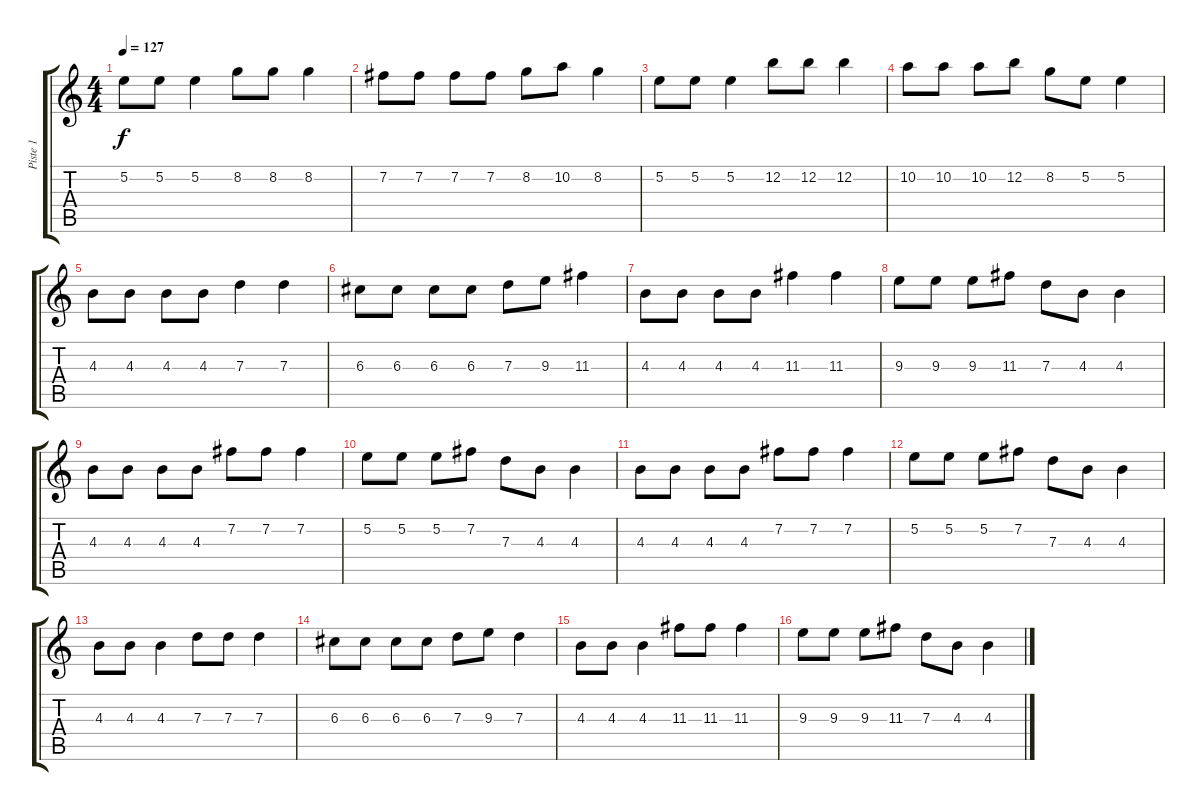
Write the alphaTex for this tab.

\track ("Piste 1" "Piste 1") {instrument acousticguitarnylon}
\staff {score tabs}
\tuning (E4 B3 G3 D3 A2 E2) {hide}
\ts (4 4)
\tempo 127
\clef g2
\ks c
5.2.8{dy f instrument acousticguitarnylon} 5.2.8 5.2.4 8.2.8 8.2.8 8.2.4 |
7.2.8 7.2.8 7.2.8 7.2.8 8.2.8 10.2.8 8.2.4 |
5.2.8 5.2.8 5.2.4 12.2.8 12.2.8 12.2.4 |
10.2.8 10.2.8 10.2.8 12.2.8 8.2.8 5.2.8 5.2.4 |
4.3.8 4.3.8 4.3.8 4.3.8 7.3.4 7.3.4 |
6.3.8 6.3.8 6.3.8 6.3.8 7.3.8 9.3.8 11.3.4 |
4.3.8 4.3.8 4.3.8 4.3.8 11.3.4 11.3.4 |
9.3.8 9.3.8 9.3.8 11.3.8 7.3.8 4.3.8 4.3.4 |
4.3.8 4.3.8 4.3.8 4.3.8 7.2.8 7.2.8 7.2.4 |
5.2.8 5.2.8 5.2.8 7.2.8 7.3.8 4.3.8 4.3.4 |
4.3.8 4.3.8 4.3.8 4.3.8 7.2.8 7.2.8 7.2.4 |
5.2.8 5.2.8 5.2.8 7.2.8 7.3.8 4.3.8 4.3.4 |
4.3.8 4.3.8 4.3.4 7.3.8 7.3.8 7.3.4 |
6.3.8 6.3.8 6.3.8 6.3.8 7.3.8 9.3.8 7.3.4 |
4.3.8 4.3.8 4.3.4 11.3.8 11.3.8 11.3.4 |
9.3.8 9.3.8 9.3.8 11.3.8 7.3.8 4.3.8 4.3.4
